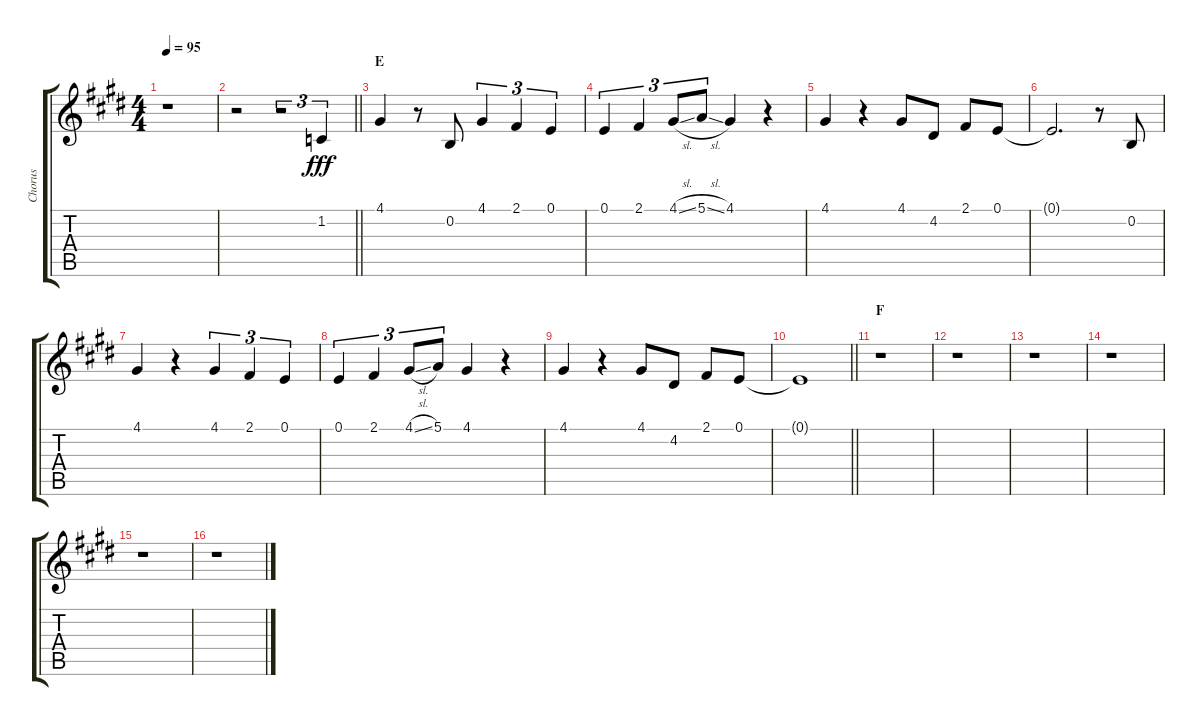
\track ("Chorus" "Chorus") {instrument voiceoohs}
\staff {score tabs}
\tuning (E4 B3 G3 D3 A2 E2) {hide}
\ts (4 4)
\tempo 95
\clef g2
\ks e
r.1{dy fff} |
\barLineRight lightlight
r.2 r.2{tu (3 2)} 1.2.4{tu (3 2)} |
\section ("" "E")
4.1.4 r.8 0.2.8 4.1.4{tu (3 2)} 2.1.4{tu (3 2)} 0.1.4{tu (3 2)} |
0.1.4{tu (3 2)} 2.1.4{tu (3 2)} 4.1{sl}.8{tu (3 2)} 5.1{sl}.8{tu (3 2)} 4.1.4 r.4 |
4.1.4 r.4 4.1.8 4.2.8 2.1.8 0.1.8 |
0.1{t}.2{d} r.8 0.2.8 |
4.1.4 r.4 4.1.4{tu (3 2)} 2.1.4{tu (3 2)} 0.1.4{tu (3 2)} |
0.1.4{tu (3 2)} 2.1.4{tu (3 2)} 4.1{sl}.8{tu (3 2)} 5.1.8{tu (3 2)} 4.1.4 r.4 |
4.1.4 r.4 4.1.8 4.2.8 2.1.8 0.1.8 |
\barLineRight lightlight
0.1{t}.1 |
\section ("" "F")
r.1 |
r.1 |
r.1 |
r.1 |
r.1 |
r.1
